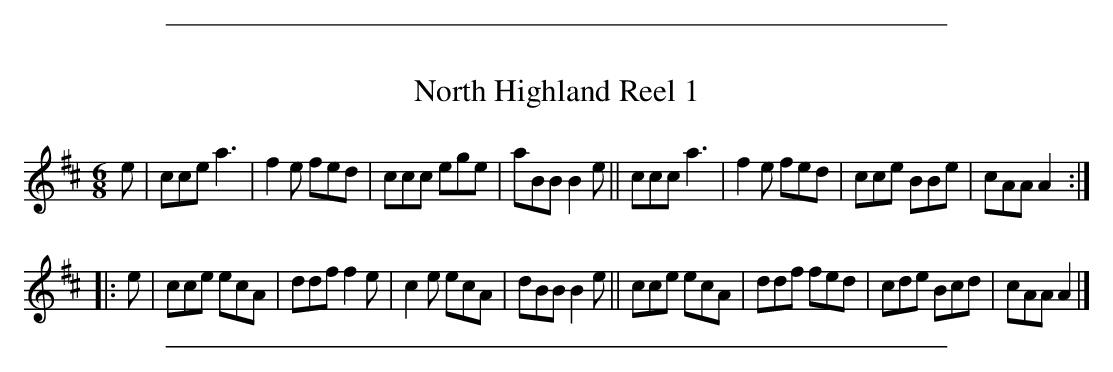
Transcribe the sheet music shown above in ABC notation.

X:1
T: North Highland Reel 1
M: 6/8
L: 1/8
K: Amix
e |\
cce a3 | f2e fed | ccc ege | aBB B2e ||\
ccc a3 | f2e fed | cce BBe | cAA A2 ::
e |\
cce ecA | ddf f2e | c2e ecA | dBB B2e ||\
cce ecA | ddf fed | cde Bcd | cAA A2 |]
